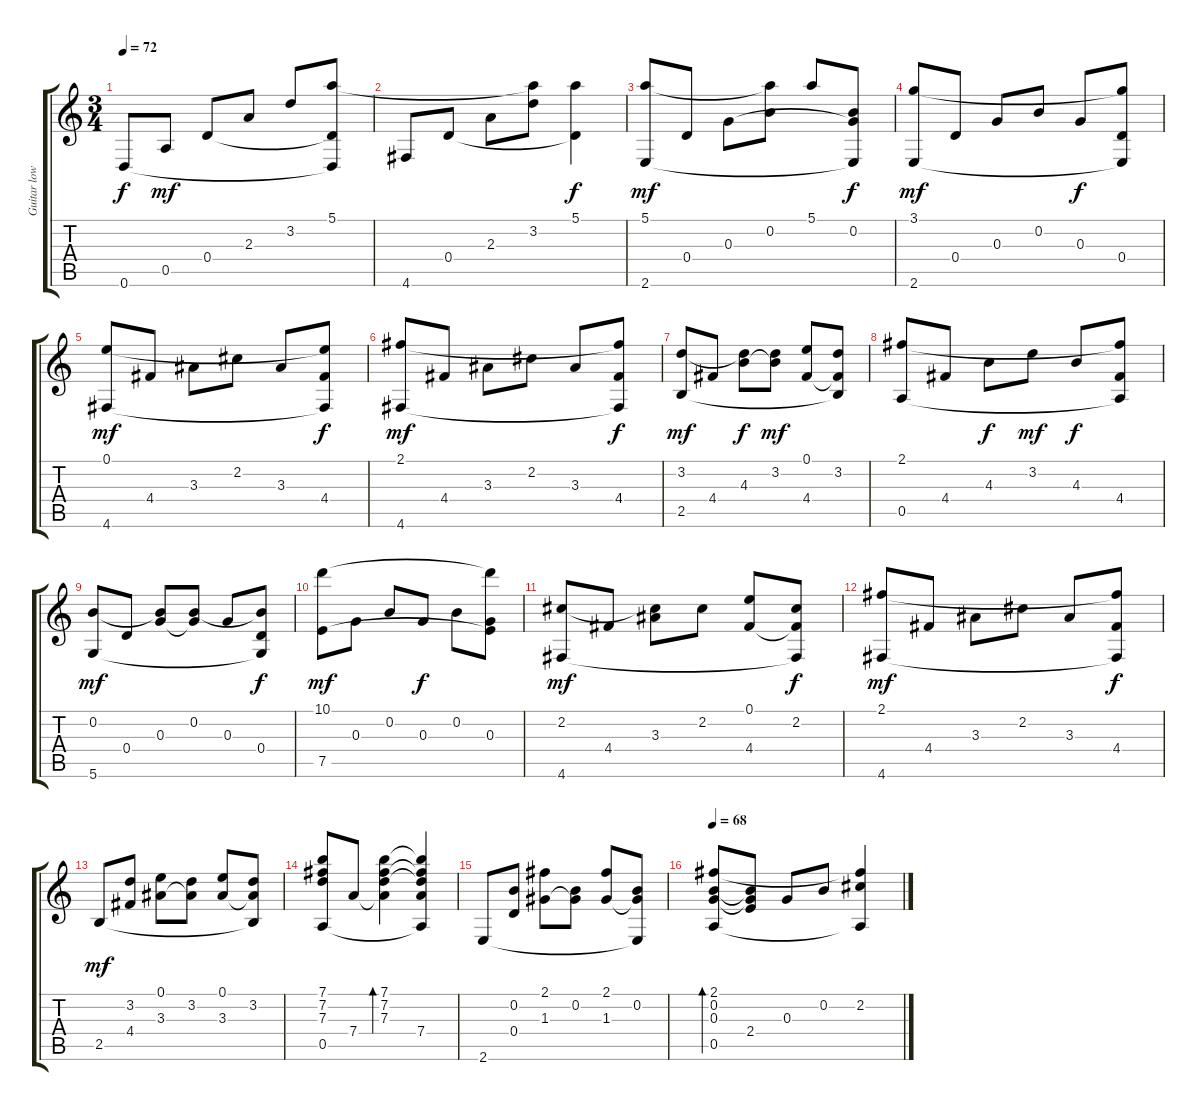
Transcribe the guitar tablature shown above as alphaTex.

\track ("Guitar low D" "Guitar low") {instrument acousticguitarnylon}
\staff {score tabs}
\tuning (E4 B3 G3 D3 A2 D2) {hide}
\ts (3 4)
\tempo 72
\clef g2
\ks c
0.6.8{txt "" dy f instrument acousticguitarnylon} 0.5.8{dy mf} 0.4.8 2.3.8 3.2.8 (5.1 0.4{t} 0.6{t}).8 |
4.6.8 0.4.8 2.3.8 (5.1{t} 3.2).8 (5.1 0.4{t}).4{dy f} |
(5.1 2.6).8{dy mf} 0.4.8 0.3.8 (5.1{t} 0.2).8 5.1.8 (0.2 0.3{t} 2.6{t}).8{dy f} |
(3.1 2.6).8{dy mf} 0.4.8 0.3.8 0.2.8 0.3.8{dy f} (3.1{t} 0.4 2.6{t}).8 |
(0.1 4.6).8{dy mf} 4.4.8 3.3.8 2.2.8 3.3.8 (0.1{t} 4.4 4.6{t}).8{dy f} |
(2.1 4.6).8{dy mf} 4.4.8 3.3.8 2.2.8 3.3.8 (2.1{t} 4.4 4.6{t}).8{dy f} |
(3.2 2.5).8{dy mf} 4.4.8 (3.2{t} 4.3).8{dy f} (3.2 4.3{t}).8{dy mf} (0.1 4.4).8 (3.2 4.4{t} 2.5{t}).8 |
(2.1 0.5).8 4.4.8 4.3.8{dy f} 3.2.8{dy mf} 4.3.8{dy f} (2.1{t} 4.4 0.5{t}).8 |
(0.2 5.6).8{dy mf} 0.4.8 (0.2{t} 0.3).8 (0.2 0.3{t}).8 0.3.8 (0.2{t} 0.4 5.6{t}).8{dy f} |
(10.1 7.5).8{dy mf} 0.3.8 0.2.8 0.3.8{dy f} 0.2.8 (10.1{t} 0.3 7.5{t}).8 |
(2.2 4.6).8{dy mf} 4.4.8 (2.2{t} 3.3).8 2.2.8 (0.1 4.4).8 (2.2 4.4{t} 4.6{t}).8{dy f} |
(2.1 4.6).8{dy mf} 4.4.8 3.3.8 2.2.8 3.3.8 (2.1{t} 4.4 4.6{t}).8{dy f} |
2.5.8{dy mf} (3.2 4.4).8 (0.1 3.3).8 (3.2 3.3{t}).8 (0.1 3.3).8 (3.2 3.3{t} 2.5{t}).8 |
(7.1 7.2 7.3 0.5).8 7.4.8 (7.1 7.2 7.3 7.4{t}).4{bd 480} (7.1{t} 7.2{t} 7.3{t} 7.4 0.5{t}).4 |
2.6.8 (0.2 0.4).8 (2.1 1.3).8 (0.2 1.3{t}).8 (2.1 1.3).8 (0.2 1.3{t} 2.6{t}).8 |
\tempo 68
(2.1 0.2 0.3 0.5).8{bd 120} (0.2{t} 0.3{t} 2.4).8 0.3.8 0.2.8 (2.1{t} 2.2 0.5{t}).4
